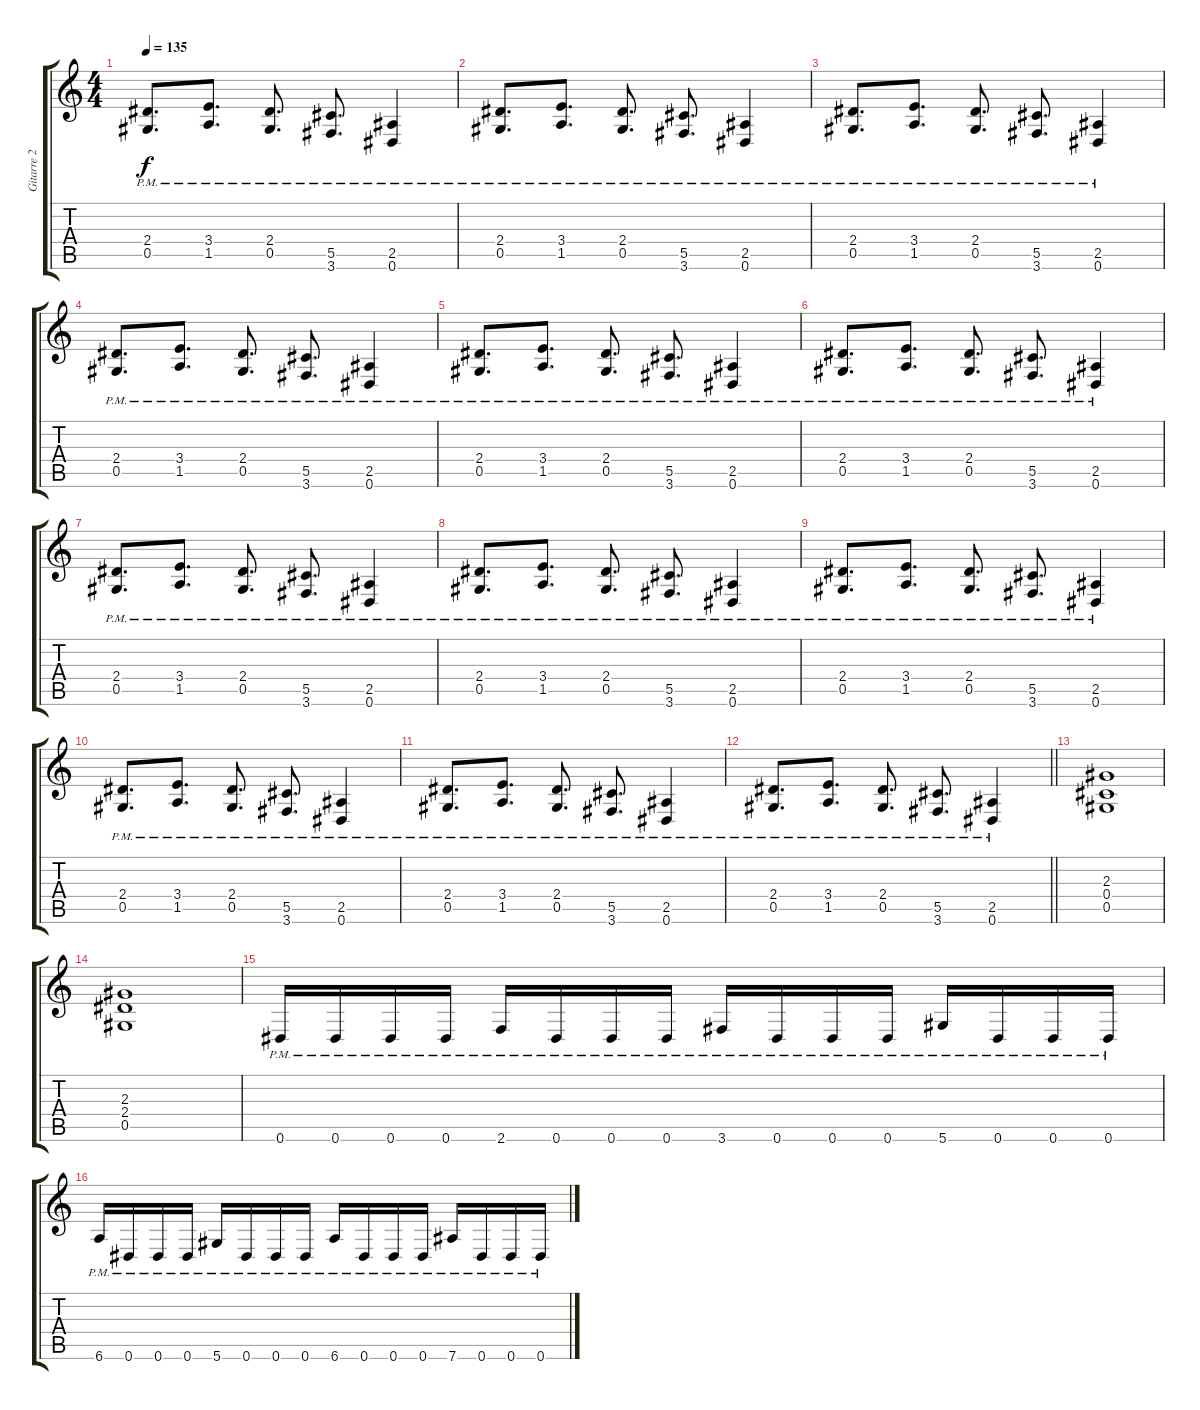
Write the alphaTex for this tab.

\track ("Gitarre 2" "Gitarre 2") {instrument distortionguitar}
\staff {score tabs}
\tuning (Eb4 Bb3 Gb3 Db3 Ab2 Eb2) {hide}
\ts (4 4)
\tempo 135
\clef g2
\ks c
(2.4{pm} 0.5{pm}).8{d dy f} (3.4{pm} 1.5{pm}).8{d} (2.4{pm} 0.5{pm}).8{d} (5.5{pm} 3.6{pm}).8{d} (2.5{pm} 0.6{pm}).4 |
(2.4{pm} 0.5{pm}).8{d} (3.4{pm} 1.5{pm}).8{d} (2.4{pm} 0.5{pm}).8{d} (5.5{pm} 3.6{pm}).8{d} (2.5{pm} 0.6{pm}).4 |
(2.4{pm} 0.5{pm}).8{d} (3.4{pm} 1.5{pm}).8{d} (2.4{pm} 0.5{pm}).8{d} (5.5{pm} 3.6{pm}).8{d} (2.5{pm} 0.6{pm}).4 |
(2.4{pm} 0.5{pm}).8{d} (3.4{pm} 1.5{pm}).8{d} (2.4{pm} 0.5{pm}).8{d} (5.5{pm} 3.6{pm}).8{d} (2.5{pm} 0.6{pm}).4 |
(2.4{pm} 0.5{pm}).8{d} (3.4{pm} 1.5{pm}).8{d} (2.4{pm} 0.5{pm}).8{d} (5.5{pm} 3.6{pm}).8{d} (2.5{pm} 0.6{pm}).4 |
(2.4{pm} 0.5{pm}).8{d} (3.4{pm} 1.5{pm}).8{d} (2.4{pm} 0.5{pm}).8{d} (5.5{pm} 3.6{pm}).8{d} (2.5{pm} 0.6{pm}).4 |
(2.4{pm} 0.5{pm}).8{d} (3.4{pm} 1.5{pm}).8{d} (2.4{pm} 0.5{pm}).8{d} (5.5{pm} 3.6{pm}).8{d} (2.5{pm} 0.6{pm}).4 |
(2.4{pm} 0.5{pm}).8{d} (3.4{pm} 1.5{pm}).8{d} (2.4{pm} 0.5{pm}).8{d} (5.5{pm} 3.6{pm}).8{d} (2.5{pm} 0.6{pm}).4 |
(2.4{pm} 0.5{pm}).8{d} (3.4{pm} 1.5{pm}).8{d} (2.4{pm} 0.5{pm}).8{d} (5.5{pm} 3.6{pm}).8{d} (2.5{pm} 0.6{pm}).4 |
(2.4{pm} 0.5{pm}).8{d} (3.4{pm} 1.5{pm}).8{d} (2.4{pm} 0.5{pm}).8{d} (5.5{pm} 3.6{pm}).8{d} (2.5{pm} 0.6{pm}).4 |
(2.4{pm} 0.5{pm}).8{d} (3.4{pm} 1.5{pm}).8{d} (2.4{pm} 0.5{pm}).8{d} (5.5{pm} 3.6{pm}).8{d} (2.5{pm} 0.6{pm}).4 |
\barLineRight lightlight
(2.4{pm} 0.5{pm}).8{d} (3.4{pm} 1.5{pm}).8{d} (2.4{pm} 0.5{pm}).8{d} (5.5{pm} 3.6{pm}).8{d} (2.5{pm} 0.6{pm}).4 |
(2.3 0.4 0.5).1 |
(2.3 2.4 0.5).1 |
0.6{pm}.16 0.6{pm}.16 0.6{pm}.16 0.6{pm}.16 2.6{pm}.16 0.6{pm}.16 0.6{pm}.16 0.6{pm}.16 3.6{pm}.16 0.6{pm}.16 0.6{pm}.16 0.6{pm}.16 5.6{pm}.16 0.6{pm}.16 0.6{pm}.16 0.6{pm}.16 |
6.6{pm}.16 0.6{pm}.16 0.6{pm}.16 0.6{pm}.16 5.6{pm}.16 0.6{pm}.16 0.6{pm}.16 0.6{pm}.16 6.6{pm}.16 0.6{pm}.16 0.6{pm}.16 0.6{pm}.16 7.6{pm}.16 0.6{pm}.16 0.6{pm}.16 0.6{pm}.16
